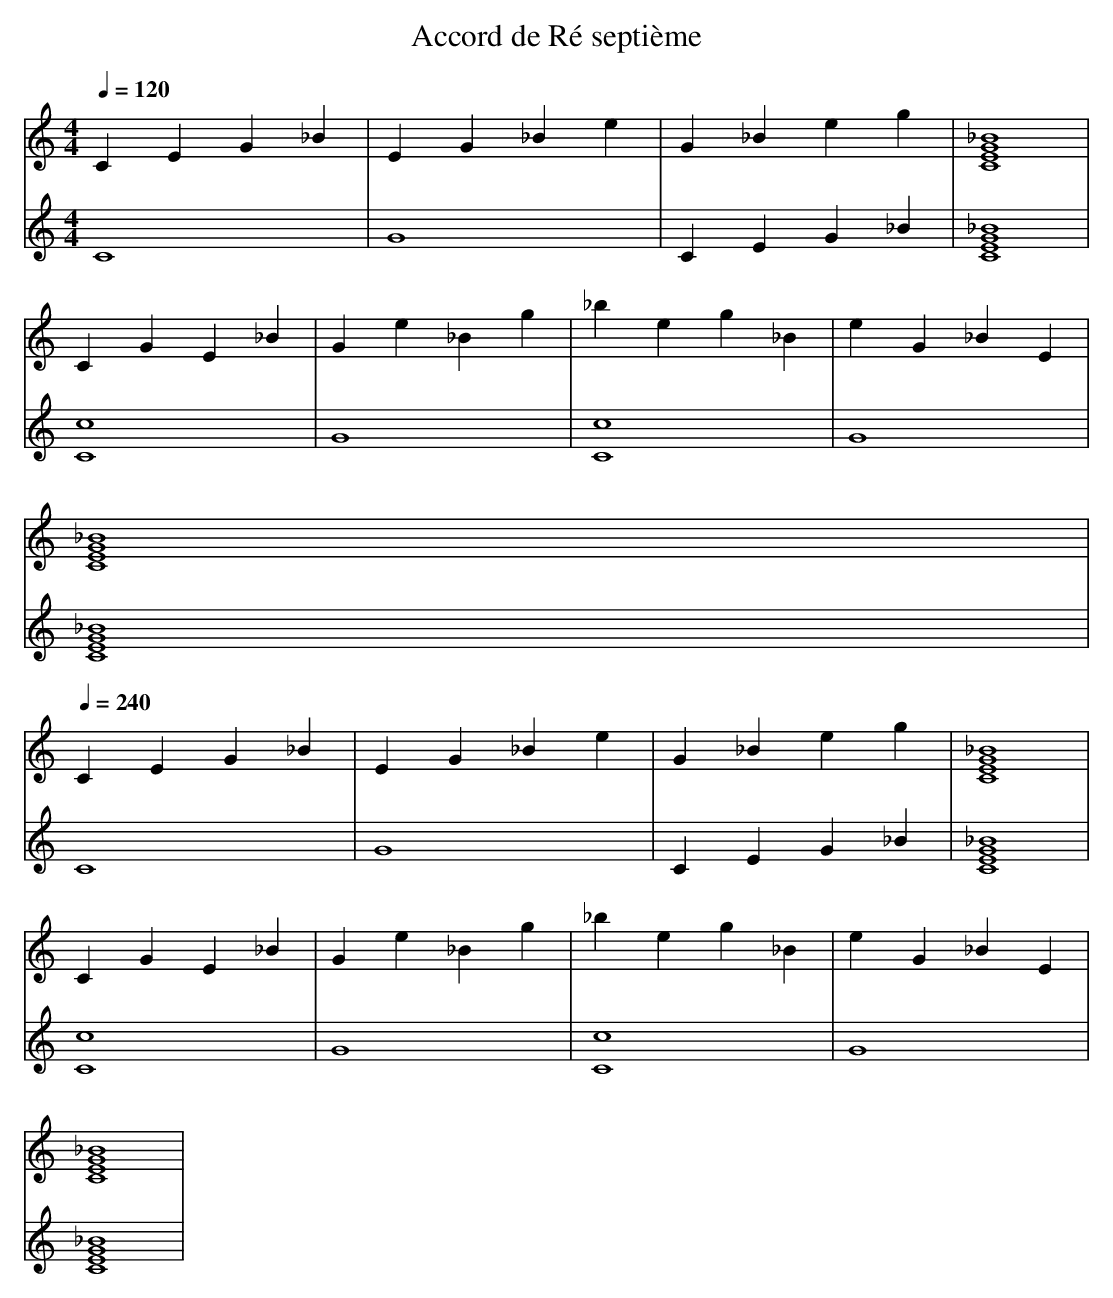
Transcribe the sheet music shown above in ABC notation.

X:1
T:Accord de Ré septième
M: 4/4
L: 1/4
Q:1/4=120
K:C
V:1
C E G _B | E G _B e | G _B e g | [C4 E4 G4 _B4] |
C G E _B | G e _B g | _b e g _B | e G _B E |
[C4 E4 G4 _B4] |
Q:1/4=240
C E G _B | E G _B e | G _B e g | [C4 E4 G4 _B4] |
C G E _B | G e _B g | _b e g _B | e G _B E |
[C4 E4 G4 _B4] |
V:2
C4 | G4 | C E G _B | [C4 E4 G4 _B4] |
[C4 c4] | G4 | [C4 c4] | G4 |
[C4 E4 G4 _B4] |
Q:1/4=240
C4 | G4 | C E G _B | [C4 E4 G4 _B4] |
[C4 c4] | G4 | [C4 c4] | G4 |
[C4 E4 G4 _B4] |
